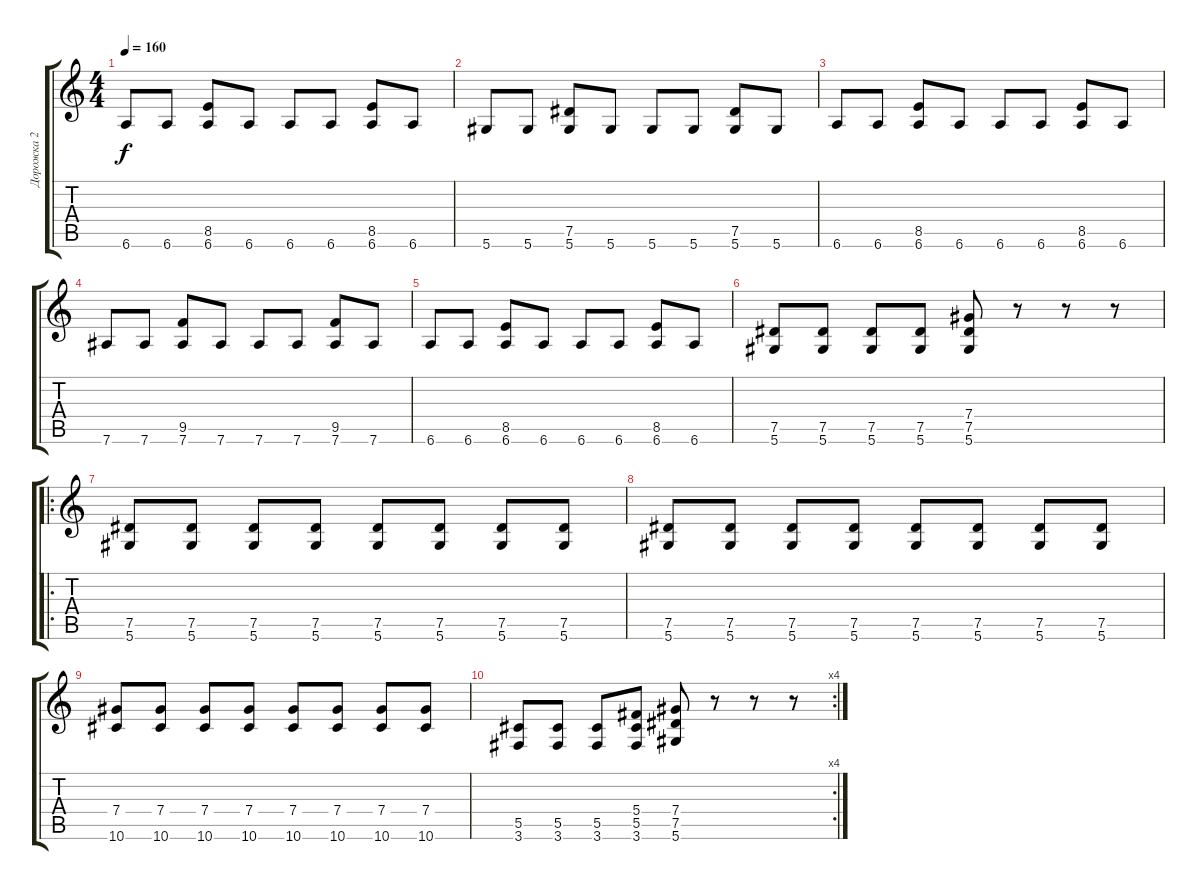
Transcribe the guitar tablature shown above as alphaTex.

\track ("Дорожка 2" "Дорожка 2") {instrument distortionguitar}
\staff {score tabs}
\tuning (Eb4 Bb3 Gb3 Db3 Ab2 Eb2) {hide}
\ts (4 4)
\tempo 160
\clef g2
\ks c
6.6.8{dy f} 6.6.8 (8.5 6.6).8 6.6.8 6.6.8 6.6.8 (8.5 6.6).8 6.6.8 |
5.6.8 5.6.8 (7.5 5.6).8 5.6.8 5.6.8 5.6.8 (7.5 5.6).8 5.6.8 |
6.6.8 6.6.8 (8.5 6.6).8 6.6.8 6.6.8 6.6.8 (8.5 6.6).8 6.6.8 |
7.6.8 7.6.8 (9.5 7.6).8 7.6.8 7.6.8 7.6.8 (9.5 7.6).8 7.6.8 |
6.6.8 6.6.8 (8.5 6.6).8 6.6.8 6.6.8 6.6.8 (8.5 6.6).8 6.6.8 |
(7.5 5.6).8 (7.5 5.6).8 (7.5 5.6).8 (7.5 5.6).8 (7.4 7.5 5.6).8 r.8 r.8 r.8 |
\ro
(7.5 5.6).8 (7.5 5.6).8 (7.5 5.6).8 (7.5 5.6).8 (7.5 5.6).8 (7.5 5.6).8 (7.5 5.6).8 (7.5 5.6).8 |
(7.5 5.6).8 (7.5 5.6).8 (7.5 5.6).8 (7.5 5.6).8 (7.5 5.6).8 (7.5 5.6).8 (7.5 5.6).8 (7.5 5.6).8 |
(7.4 10.6).8 (7.4 10.6).8 (7.4 10.6).8 (7.4 10.6).8 (7.4 10.6).8 (7.4 10.6).8 (7.4 10.6).8 (7.4 10.6).8 |
\rc 4
(5.5 3.6).8 (5.5 3.6).8 (5.5 3.6).8 (5.4 5.5 3.6).8 (7.4 7.5 5.6).8 r.8 r.8 r.8
